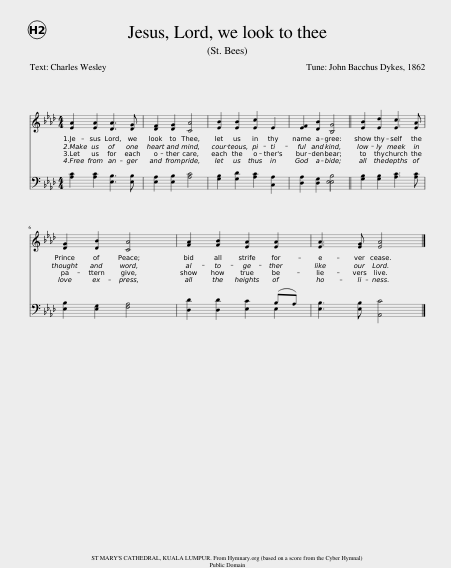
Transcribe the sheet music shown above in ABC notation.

X:1
%%score 1 ( 2 3 )
L:1/8
M:4/4
I:linebreak $
K:Ab
V:1 treble
V:2 bass
V:3 bass
V:1
 [EA]2 [EA]2 [DA]3 [DG] | [DF]2 [DG]2 [CA]4 | [EB]2 [EB]2 [Ec]2 E2 | [EF]2 [DB]2 [B,G]4 || [EB]2 [Ed]2 [Ec]3 [EA] |$ %5
 [DG]2 [DB]2 [CA]4 | [FA]2 [FB]2 [EA]2 [EA]2 | [EA]3 [EG] [EA]4 |] %8
V:2
 [A,C]2 [A,C]2 [E,B,]3 [E,B,] | [E,A,]2 [E,B,]2 [A,C]4 | [G,B,]2 [G,D]2 [A,C]2 [C,A,]2 | [D,A,]2 [D,G,]2 E,4 || [G,B,]2 [G,B,]2 [A,C]3 [A,C] |$ %5
 [E,B,]2 [E,G,]2 [F,A,]4 | [D,D]2 [D,D]2 [E,C]2 (B,A,) | [E,B,]3 [E,B,] [A,,C]4 |] %8
V:3
 x8 | x8 | x8 | x4 [E,B,]4 || x8 |$ %5
 x8 | x6 E,2 | x8 |] %8
